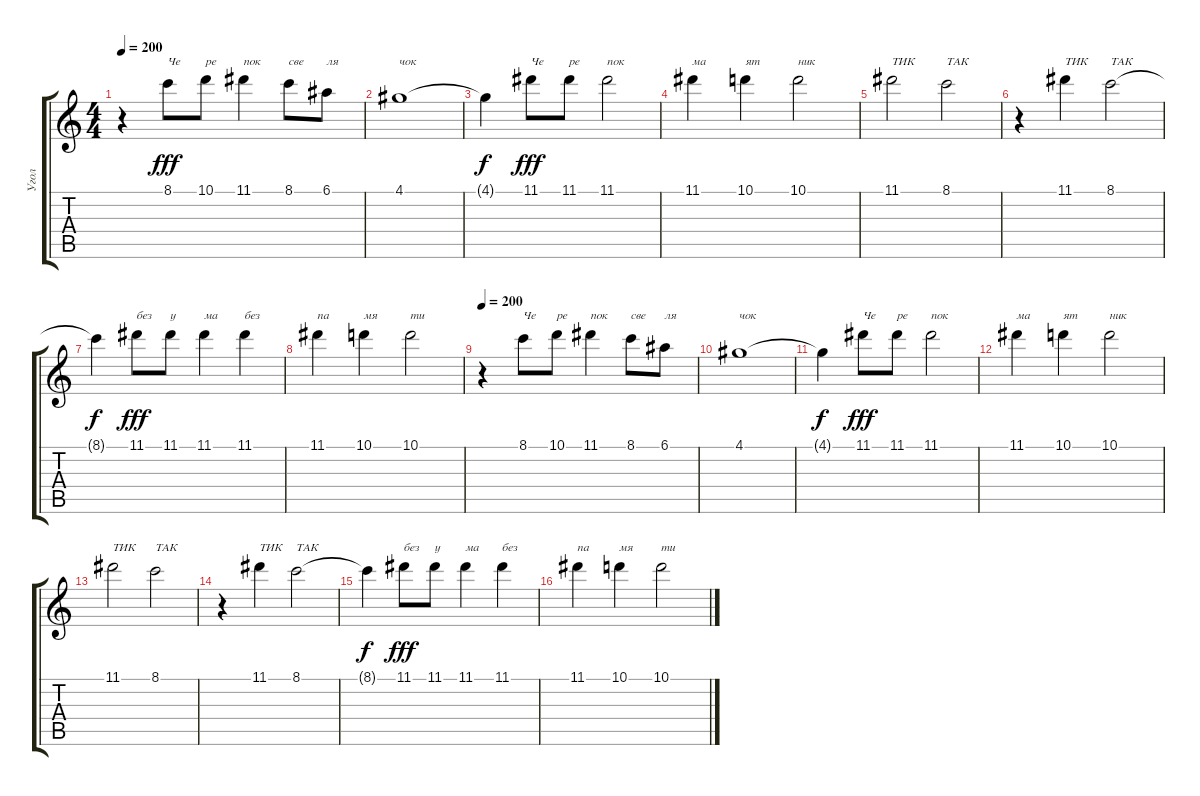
\track ("Угол" "Угол") {instrument electricguitarmuted}
\staff {score tabs}
\tuning (E4 B3 G3 D3 A2 E2) {hide}
\ts (4 4)
\tempo 200
\clef g2
\ks c
r.4{dy f} 8.1.8{txt "Че" dy fff} 10.1.8{txt "ре"} 11.1.4{txt "пок"} 8.1.8{txt "све"} 6.1.8{txt "ля"} |
4.1.1{txt "чок"} |
4.1{t}.4{dy f} 11.1.8{txt "Че" dy fff} 11.1.8{txt "ре"} 11.1.2{txt "пок"} |
11.1.4{txt "ма"} 10.1.4{txt "ят"} 10.1.2{txt "ник"} |
11.1.2{txt "ТИК"} 8.1.2{txt "ТАК"} |
r.4 11.1.4{txt "ТИК"} 8.1.2{txt "ТАК"} |
8.1{t}.4{dy f} 11.1.8{txt "без" dy fff} 11.1.8{txt "у"} 11.1.4{txt "ма"} 11.1.4{txt "без"} |
11.1.4{txt "па"} 10.1.4{txt "мя"} 10.1.2{txt "ти"} |
\tempo 200
r.4 8.1.8{txt "Че"} 10.1.8{txt "ре"} 11.1.4{txt "пок"} 8.1.8{txt "све"} 6.1.8{txt "ля"} |
4.1.1{txt "чок"} |
4.1{t}.4{dy f} 11.1.8{txt "Че" dy fff} 11.1.8{txt "ре"} 11.1.2{txt "пок"} |
11.1.4{txt "ма"} 10.1.4{txt "ят"} 10.1.2{txt "ник"} |
11.1.2{txt "ТИК"} 8.1.2{txt "ТАК"} |
r.4 11.1.4{txt "ТИК"} 8.1.2{txt "ТАК"} |
8.1{t}.4{dy f} 11.1.8{txt "без" dy fff} 11.1.8{txt "у"} 11.1.4{txt "ма"} 11.1.4{txt "без"} |
11.1.4{txt "па"} 10.1.4{txt "мя"} 10.1.2{txt "ти"}
